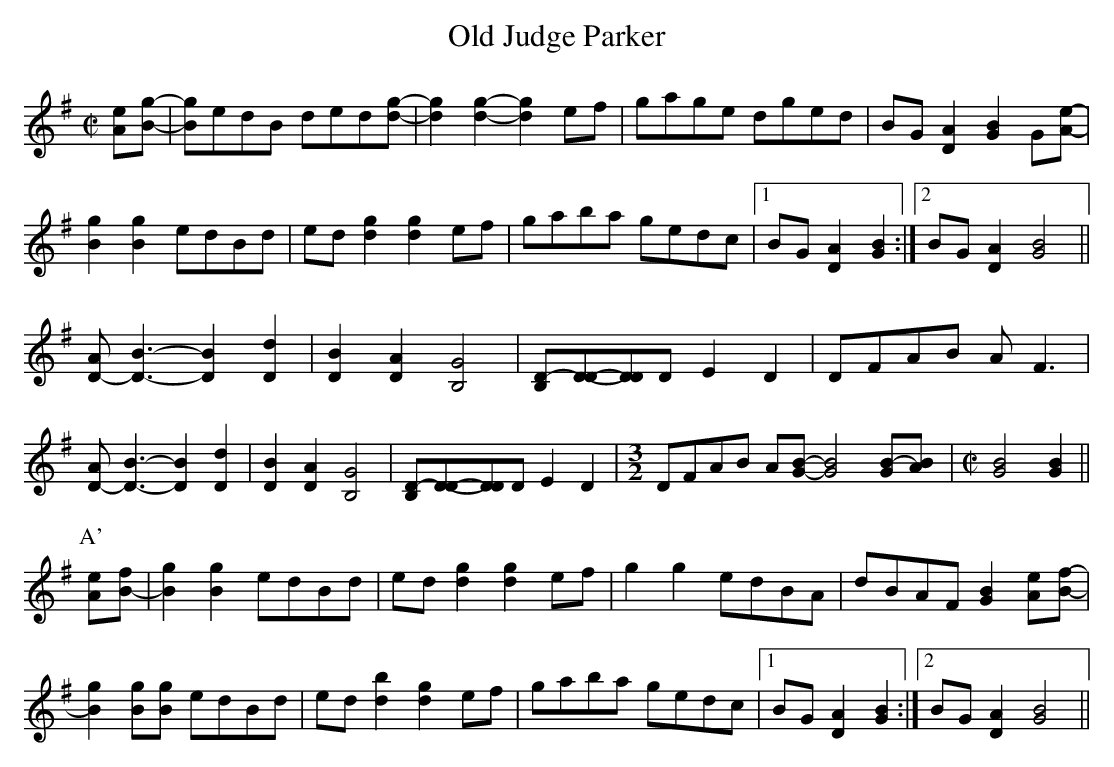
X:1
T:Old Judge Parker
M:C|
L:1/8
K:G
[Ae][Bg]-|[Bg]edB ded[dg]-|[d2g2][d2g2]- [d2g2]e-f|gage dged|BG [D2A2] [G2B2]G[Ae]-|
[B2g2] [B2g2] edBd|ed[d2g2] [d2g2]ef|gaba gedc|1BG  [D2A2] [G2B2]:|2BG [D2A2] [G4B4]||
[DA]-[D3B3]-[D2B2][D2d2]| [D2B2][D2A2][B,4G4]|[B,D]-[DD]-[DD]D E2D2|DFAB AF3|
[DA]-[D3B3]-[D2B2][D2d2]| [D2B2][D2A2][B,4G4]|[B,D]-[DD]-[DD]D E2D2|[M:3/2]DFAB A[GB]-[G4B4] [GB]-[AB]|[M:C|][G4B4][G2B2]||
P:A'
[Ae]-[Bf]-|[B2g2][B2g2] edBd|ed[d2g2][d2g2]ef|g2g2 edBA|dBAF [G2B2][Ae]-[Bf]-|
[B2g2][Bg][Bg] edBd|ed[d2b2][d2g2]ef|gaba gedc|1BG  [D2A2] [G2B2]:|2BG [D2A2] [G4B4]||
